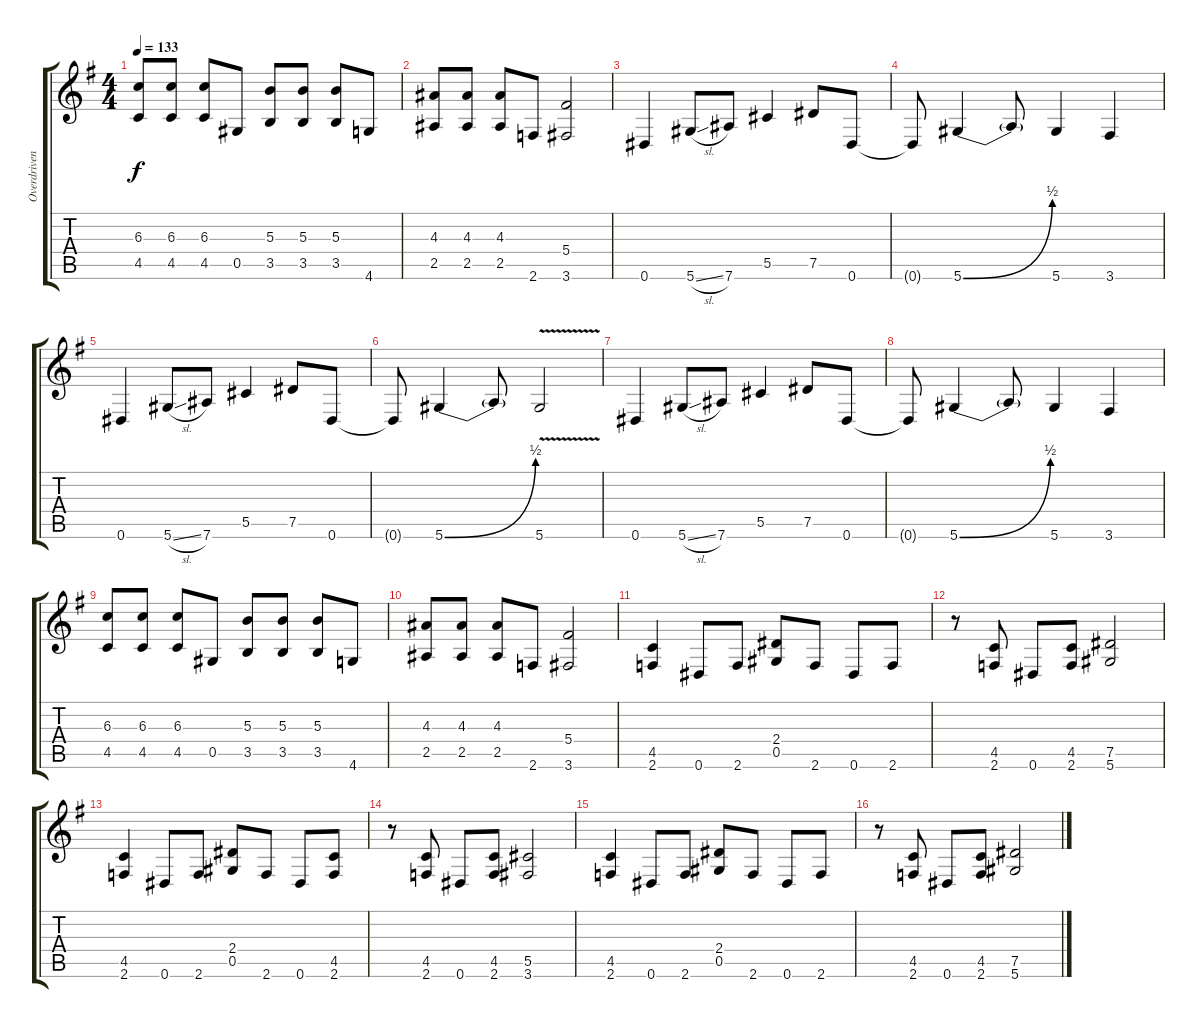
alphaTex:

\track ("Overdriven" "Overdriven") {instrument overdrivenguitar}
\staff {score tabs}
\tuning (Eb4 Bb3 Gb3 Db3 Ab2 Eb2) {hide}
\ts (4 4)
\tempo 133
\clef g2
\ks g
(6.3 4.5).8{dy f} (6.3 4.5).8 (6.3 4.5).8 0.5.8 (5.3 3.5).8 (5.3 3.5).8 (5.3 3.5).8 4.6.8 |
(4.3 2.5).8 (4.3 2.5).8 (4.3 2.5).8 2.6.8 (5.4 3.6).2 |
0.6.4 5.6{sl}.8 7.6.8 5.5.4 7.5.8 0.6.8 |
0.6{t}.8 5.6{be (bend 0 0 60 2)}.4 5.6{t}.8 5.6.4 3.6.4 |
0.6.4 5.6{sl}.8 7.6.8 5.5.4 7.5.8 0.6.8 |
0.6{t}.8 5.6{be (bend 0 0 60 2)}.4 5.6{t}.8 5.6{v}.2 |
0.6.4 5.6{sl}.8 7.6.8 5.5.4 7.5.8 0.6.8 |
0.6{t}.8 5.6{be (bend 0 0 60 2)}.4 5.6{t}.8 5.6.4 3.6.4 |
(6.3 4.5).8 (6.3 4.5).8 (6.3 4.5).8 0.5.8 (5.3 3.5).8 (5.3 3.5).8 (5.3 3.5).8 4.6.8 |
(4.3 2.5).8 (4.3 2.5).8 (4.3 2.5).8 2.6.8 (5.4 3.6).2 |
(4.5 2.6).4 0.6.8 2.6.8 (2.4 0.5).8 2.6.8 0.6.8 2.6.8 |
r.8 (4.5 2.6).8 0.6.8 (4.5 2.6).8 (7.5 5.6).2 |
(4.5 2.6).4 0.6.8 2.6.8 (2.4 0.5).8 2.6.8 0.6.8 (4.5 2.6).8 |
r.8 (4.5 2.6).8 0.6.8 (4.5 2.6).8 (5.5 3.6).2 |
(4.5 2.6).4 0.6.8 2.6.8 (2.4 0.5).8 2.6.8 0.6.8 2.6.8 |
r.8 (4.5 2.6).8 0.6.8 (4.5 2.6).8 (7.5 5.6).2
